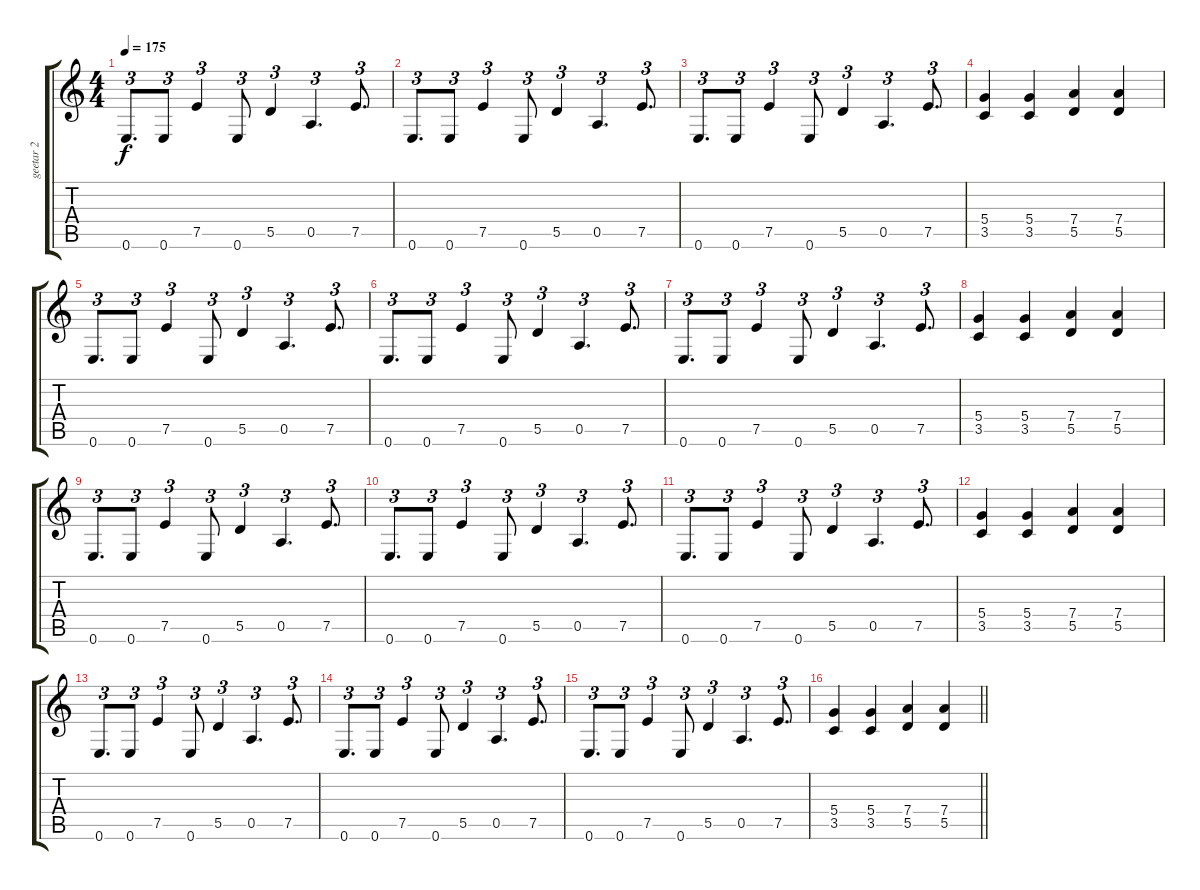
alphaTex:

\track ("geetar 2" "geetar 2") {instrument distortionguitar}
\staff {score tabs}
\tuning (E4 B3 G3 D3 A2 E2) {hide}
\ts (4 4)
\tempo 175
\clef g2
\ks c
0.6.8{d tu (3 2) dy f} 0.6.8{tu (3 2)} 7.5.4{tu (3 2)} 0.6.8{tu (3 2)} 5.5.4{tu (3 2)} 0.5.4{d tu (3 2)} 7.5.8{d tu (3 2)} |
0.6.8{d tu (3 2)} 0.6.8{tu (3 2)} 7.5.4{tu (3 2)} 0.6.8{tu (3 2)} 5.5.4{tu (3 2)} 0.5.4{d tu (3 2)} 7.5.8{d tu (3 2)} |
0.6.8{d tu (3 2)} 0.6.8{tu (3 2)} 7.5.4{tu (3 2)} 0.6.8{tu (3 2)} 5.5.4{tu (3 2)} 0.5.4{d tu (3 2)} 7.5.8{d tu (3 2)} |
(5.4 3.5).4 (5.4 3.5).4 (7.4 5.5).4 (7.4 5.5).4 |
0.6.8{d tu (3 2)} 0.6.8{tu (3 2)} 7.5.4{tu (3 2)} 0.6.8{tu (3 2)} 5.5.4{tu (3 2)} 0.5.4{d tu (3 2)} 7.5.8{d tu (3 2)} |
0.6.8{d tu (3 2)} 0.6.8{tu (3 2)} 7.5.4{tu (3 2)} 0.6.8{tu (3 2)} 5.5.4{tu (3 2)} 0.5.4{d tu (3 2)} 7.5.8{d tu (3 2)} |
0.6.8{d tu (3 2)} 0.6.8{tu (3 2)} 7.5.4{tu (3 2)} 0.6.8{tu (3 2)} 5.5.4{tu (3 2)} 0.5.4{d tu (3 2)} 7.5.8{d tu (3 2)} |
(5.4 3.5).4 (5.4 3.5).4 (7.4 5.5).4 (7.4 5.5).4 |
0.6.8{d tu (3 2)} 0.6.8{tu (3 2)} 7.5.4{tu (3 2)} 0.6.8{tu (3 2)} 5.5.4{tu (3 2)} 0.5.4{d tu (3 2)} 7.5.8{d tu (3 2)} |
0.6.8{d tu (3 2)} 0.6.8{tu (3 2)} 7.5.4{tu (3 2)} 0.6.8{tu (3 2)} 5.5.4{tu (3 2)} 0.5.4{d tu (3 2)} 7.5.8{d tu (3 2)} |
0.6.8{d tu (3 2)} 0.6.8{tu (3 2)} 7.5.4{tu (3 2)} 0.6.8{tu (3 2)} 5.5.4{tu (3 2)} 0.5.4{d tu (3 2)} 7.5.8{d tu (3 2)} |
(5.4 3.5).4 (5.4 3.5).4 (7.4 5.5).4 (7.4 5.5).4 |
0.6.8{d tu (3 2)} 0.6.8{tu (3 2)} 7.5.4{tu (3 2)} 0.6.8{tu (3 2)} 5.5.4{tu (3 2)} 0.5.4{d tu (3 2)} 7.5.8{d tu (3 2)} |
0.6.8{d tu (3 2)} 0.6.8{tu (3 2)} 7.5.4{tu (3 2)} 0.6.8{tu (3 2)} 5.5.4{tu (3 2)} 0.5.4{d tu (3 2)} 7.5.8{d tu (3 2)} |
0.6.8{d tu (3 2)} 0.6.8{tu (3 2)} 7.5.4{tu (3 2)} 0.6.8{tu (3 2)} 5.5.4{tu (3 2)} 0.5.4{d tu (3 2)} 7.5.8{d tu (3 2)} |
\barLineRight lightlight
(5.4 3.5).4 (5.4 3.5).4 (7.4 5.5).4 (7.4 5.5).4
